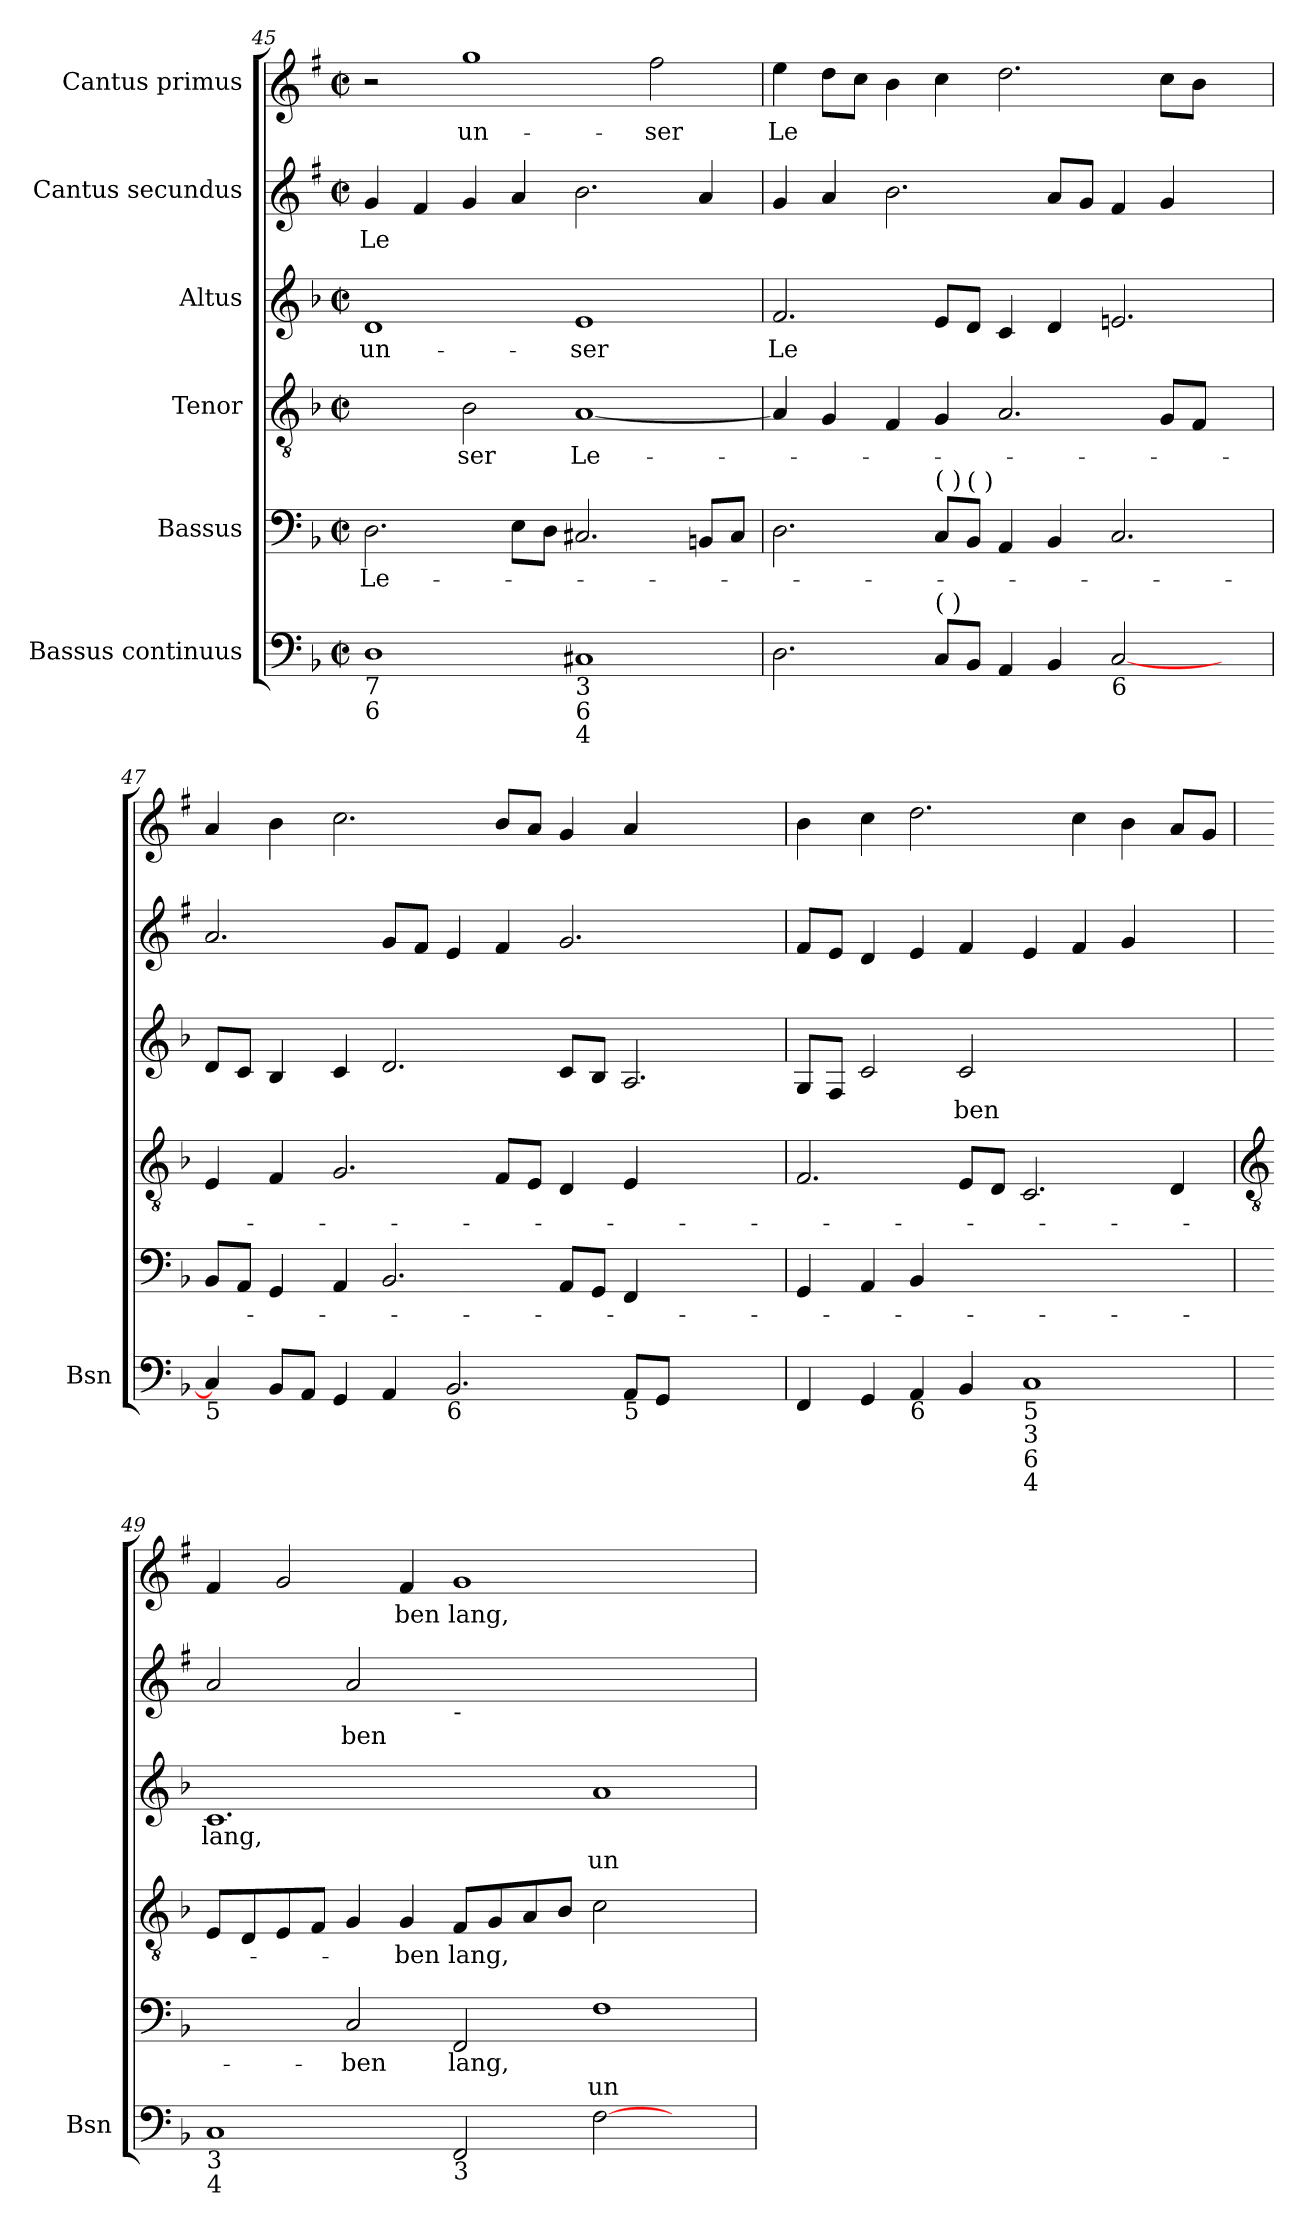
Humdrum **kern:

**kern	**kern	**text	**text	**kern	**text	**kern	**text	**text	**kern	**text	**kern	**text
*part6	*part5	*part5	*part5	*part4	*part4	*part3	*part3	*part3	*part2	*part2	*part1	*part1
*staff6	*staff5	*staff5	*staff5	*staff4	*staff4	*staff3	*staff3	*staff3	*staff2	*staff2	*staff1	*staff1
*I"Bassus continuus	*I"Bassus	*	*	*I"Tenor	*	*I"Altus	*	*	*I"Cantus secundus	*	*I"Cantus primus	*
*I'Bsn	*	*	*	*	*	*	*	*	*	*	*	*
!!LO:LB:g=z
*clefF4	*clefF4	*	*	*clefGv2	*	*clefG2	*	*	*clefG2	*	*clefG2	*
*	*	*	*	*	*	*	*	*	*ITrd1c2	*	*ITrd1c2	*
*k[b-]	*k[b-]	*	*	*k[b-]	*	*k[b-]	*	*	*k[b-]	*	*k[b-]	*
*F:	*F:	*	*	*F:	*	*F:	*	*	*F:	*	*F:	*
*M4/2	*M4/2	*	*	*M4/2	*	*M4/2	*	*	*M4/2	*	*M4/2	*
*met(c|)	*met(c|)	*	*	*met(c|)	*	*met(c|)	*	*	*met(c|)	*	*met(c|)	*
=45	=45	=45	=45	=45	=45	=45	=45	=45	=45	=45	=45	=45
!LO:TX:b:t=7	!	!	!	!	!	!	!	!	!	!	!	!
!LO:TX:b:t=6	!	!	!	!	!	!	!	!	!	!	!	!
!	!	!LO:LY:b	!	!	!	!	!LO:LY:b	!	!	!LO:LY:b	!	!
1D	2.D	Le-	.	2cyy]	.	1d	un-	.	4f	Le	2r	.
.	.	.	.	.	.	.	.	.	4e	.	.	.
!	!	!	!	!	!LO:LY:b	!	!	!	!	!	!	!LO:LY:b
.	.	.	.	2B-	-ser	.	.	.	4f	.	1ff	un-
.	8EL	.	.	.	.	.	.	.	4g	.	.	.
.	8DJ	.	.	.	.	.	.	.	.	.	.	.
!LO:TX:b:t=3	!	!	!	!	!	!	!	!	!	!	!	!
!LO:TX:b:t=6\n4	!	!	!	!	!	!	!	!	!	!	!	!
!	!	!	!	!	!LO:LY:b	!	!LO:LY:b	!	!	!	!	!
1C#X	2.C#X	.	.	[1A	Le-	1e	-ser	.	2.a	.	.	.
!	!	!	!	!	!	!	!	!	!	!	!	!LO:LY:b
.	.	.	.	.	.	.	.	.	.	.	2ee	-ser
.	8BBnL	.	.	.	.	.	.	.	4g	.	.	.
.	8C#J	.	.	.	.	.	.	.	.	.	.	.
=46	=46	=46	=46	=46	=46	=46	=46	=46	=46	=46	=46	=46
!	!	!	!	!	!	!	!LO:LY:b	!	!	!	!	!LO:LY:b
2.D	2.D	.	.	4A]	.	2.f	Le	.	4f	.	4dd	Le
.	.	.	.	4G	.	.	.	.	4g	.	8ccL	.
.	.	.	.	.	.	.	.	.	.	.	8b-J	.
.	.	.	.	4F	.	.	.	.	2.a	.	4a	.
!	!LO:TX:a:t=(  )	!	!	!	!	!	!	!	!	!	!	!
!LO:TX:a:t=(  )	!	!	!	!	!	!	!	!	!	!	!	!
8CL	8CL	.	.	4G	.	8eL	.	.	.	.	4b-	.
!	!LO:TX:a:t=(  )	!	!	!	!	!	!	!	!	!	!	!
8BB-J	8BB-J	.	.	.	.	8dJ	.	.	.	.	.	.
4AA	4AA	.	.	2.A	.	4c	.	.	.	.	2.cc	.
4BB-	4BB-	.	.	.	.	4d	.	.	8gL	.	.	.
.	.	.	.	.	.	.	.	.	8fJ	.	.	.
!LO:TX:b:t=6	!	!	!	!	!	!	!	!	!	!	!	!
[2C	2.C	.	.	.	.	2.en	.	.	4e	.	.	.
.	.	.	.	8GL	.	.	.	.	4f	.	8b-L	.
.	.	.	.	8FJ	.	.	.	.	.	.	8aJ	.
4ryy	.	.	.	4ryy	.	.	.	.	4ryy	.	4ryy	.
=47	=47	=47	=47	=47	=47	=47	=47	=47	=47	=47	=47	=47
!LO:TX:b:t=5	!	!	!	!	!	!	!	!	!	!	!	!
4C]	8BB-L	.	.	4E	.	8dL	.	.	2.g	.	4g	.
.	8AAJ	.	.	.	.	8cJ	.	.	.	.	.	.
8BB-L	4GG	.	.	4F	.	4B-	.	.	.	.	4a	.
8AAJ	.	.	.	.	.	.	.	.	.	.	.	.
4GG	4AA	.	.	2.G	.	4c	.	.	.	.	2.b-	.
4AA	2.BB-	.	.	.	.	2.d	.	.	8fL	.	.	.
.	.	.	.	.	.	.	.	.	8eJ	.	.	.
!LO:TX:b:t=6	!	!	!	!	!	!	!	!	!	!	!	!
2.BB-	.	.	.	.	.	.	.	.	4d	.	.	.
.	.	.	.	8FL	.	.	.	.	4e	.	8aL	.
.	.	.	.	8EJ	.	.	.	.	.	.	8gJ	.
.	8AAL	.	.	4D	.	8cL	.	.	2.f	.	4f	.
.	8GGJ	.	.	.	.	8B-J	.	.	.	.	.	.
!LO:TX:b:t=5	!	!	!	!	!	!	!	!	!	!	!	!
8AAL	4FF	.	.	4E	.	2.A	.	.	.	.	4g	.
8GGJ	.	.	.	.	.	.	.	.	.	.	.	.
2ryy	2ryy	.	.	2ryy	.	.	.	.	.	.	2ryy	.
.	.	.	.	.	.	.	.	.	4ryy	.	.	.
=48	=48	=48	=48	=48	=48	=48	=48	=48	=48	=48	=48	=48
4FF	4GG	.	.	2.F	.	8GL	.	.	8eL	.	4a	.
.	.	.	.	.	.	8FJ	.	.	8dJ	.	.	.
4GG	4AA	.	.	.	.	2c	.	.	4c	.	4b-	.
!LO:TX:b:t=6	!	!	!	!	!	!	!	!	!	!	!	!
4AA	4BB-	.	.	.	.	.	.	.	4d	.	2.cc	.
!	!	!	!	!	!	!	!LO:LY:b	!	!	!	!	!
4BB-	[1Cyy	.	.	8EL	.	2c	ben	.	4e	.	.	.
.	.	.	.	8DJ	.	.	.	.	.	.	.	.
!LO:TX:b:t=5\n3	!	!	!	!	!	!	!	!	!	!	!	!
!LO:TX:b:t=6\n4	!	!	!	!	!	!	!	!	!	!	!	!
1C	.	.	.	2.C	.	.	.	.	4d	.	.	.
.	.	.	.	.	.	2.ryy	.	.	4e	.	4b-	.
.	.	.	.	.	.	.	.	.	4f	.	4a	.
.	4ryy	.	.	4D	.	.	.	.	4ryy	.	8gL	.
.	.	.	.	.	.	.	.	.	.	.	8fJ	.
!!LO:LB:g=z
=49	=49	=49	=49	=49	=49	=49	=49	=49	=49	=49	=49	=49
*	*	*	*	*clefGv2	*	*	*	*	*	*	*	*
!LO:TX:b:t=3	!	!	!	!	!	!	!	!	!	!	!	!
!LO:TX:b:t=4	!	!	!	!	!	!	!	!	!	!	!	!
!	!	!	!	!	!	!	!LO:LY:b	!	!	!	!	!
1C	2Cyy]	.	.	8EL	.	1.c	lang,	.	2g	.	4e	.
.	.	.	.	8D	.	.	.	.	.	.	.	.
.	.	.	.	8E	.	.	.	.	.	.	2f	.
.	.	.	.	8FJ	.	.	.	.	.	.	.	.
!	!	!LO:LY:b	!	!	!	!	!	!	!	!LO:LY:b	!	!
.	2C	-ben	.	4G	.	.	.	.	2g	ben	.	.
!	!	!	!	!	!LO:LY:b	!	!	!	!	!	!	!LO:LY:b
.	.	.	.	4G	-ben	.	.	.	.	.	4e	ben
!	!	!	!	!	!	!	!	!	!LO:TX:b:t=-	!	!	!
!LO:TX:b:t=3	!	!	!	!	!	!	!	!	!	!	!	!
!	!	!LO:LY:b	!	!	!LO:LY:b	!	!	!	!	!LO:LY:b	!	!LO:LY:b
2FF	2FF	lang,	.	8FL	lang,	.	.	.	[1ayy	lang,	1f	lang,
.	.	.	.	8G	.	.	.	.	.	.	.	.
.	.	.	.	8A	.	.	.	.	.	.	.	.
.	.	.	.	8B-J	.	.	.	.	.	.	.	.
!	!	!	!LO:LY:b	!	!	!	!	!LO:LY:b	!	!	!	!
[2F	1F	.	un-	2c	.	1a	.	un-	.	.	.	.
2ryy	.	.	.	2ryy	.	.	.	.	2ryy	.	2ryy	.
=	=	=	=	=	=	=	=	=	=	=	=	=
*-	*-	*-	*-	*-	*-	*-	*-	*-	*-	*-	*-	*-
